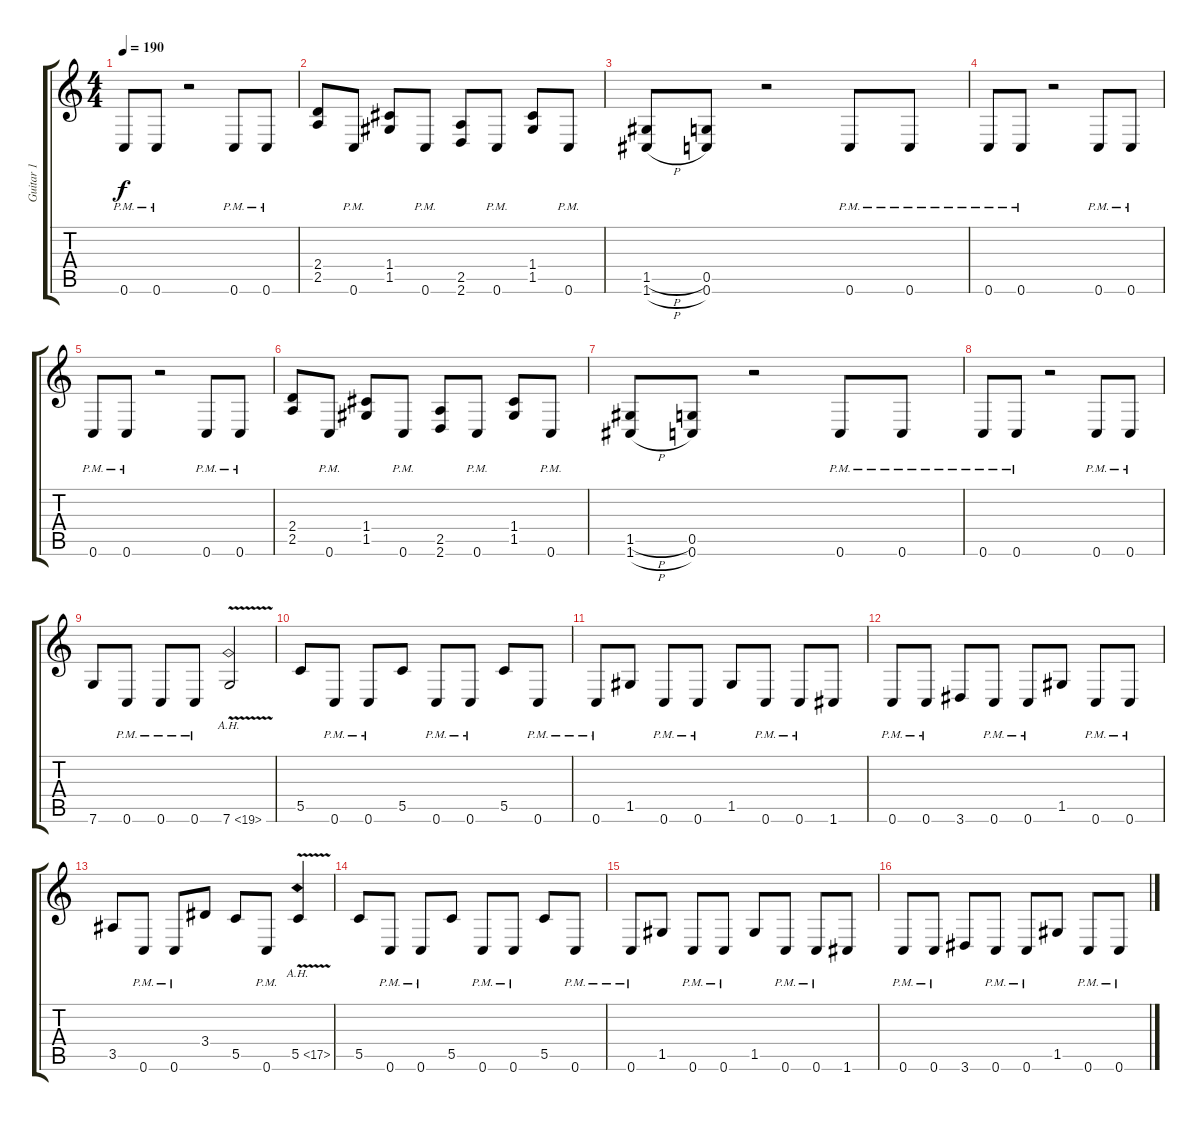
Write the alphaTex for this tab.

\track ("Guitar 1" "Guitar 1") {instrument distortionguitar}
\staff {score tabs}
\tuning (D4 A3 F3 C3 G2 C2) {hide}
\ts (4 4)
\tempo 190
\clef g2
\ks c
0.6{pm}.8{dy f} 0.6{pm}.8 r.2 0.6{pm}.8 0.6{pm}.8 |
(2.4 2.5).8 0.6{pm}.8 (1.4 1.5).8 0.6{pm}.8 (2.5 2.6).8 0.6{pm}.8 (1.4 1.5).8 0.6{pm}.8 |
(1.5{h} 1.6{h}).8 (0.5 0.6).8 r.2 0.6{pm}.8 0.6{pm}.8 |
0.6{pm}.8 0.6{pm}.8 r.2 0.6{pm}.8 0.6{pm}.8 |
0.6{pm}.8 0.6{pm}.8 r.2 0.6{pm}.8 0.6{pm}.8 |
(2.4 2.5).8 0.6{pm}.8 (1.4 1.5).8 0.6{pm}.8 (2.5 2.6).8 0.6{pm}.8 (1.4 1.5).8 0.6{pm}.8 |
(1.5{h} 1.6{h}).8 (0.5 0.6).8 r.2 0.6{pm}.8 0.6{pm}.8 |
0.6{pm}.8 0.6{pm}.8 r.2 0.6{pm}.8 0.6{pm}.8 |
7.6.8 0.6{pm}.8 0.6{pm}.8 0.6{pm}.8 7.6{ah 12 v}.2 |
5.5.8 0.6{pm}.8 0.6{pm}.8 5.5.8 0.6{pm}.8 0.6{pm}.8 5.5.8 0.6{pm}.8 |
0.6{pm}.8 1.5.8 0.6{pm}.8 0.6{pm}.8 1.5.8 0.6{pm}.8 0.6{pm}.8 1.6.8 |
0.6{pm}.8 0.6{pm}.8 3.6.8 0.6{pm}.8 0.6{pm}.8 1.5.8 0.6{pm}.8 0.6{pm}.8 |
3.5.8 0.6{pm}.8 0.6{pm}.8 3.4.8 5.5.8 0.6{pm}.8 5.5{ah 12 v}.4 |
5.5.8 0.6{pm}.8 0.6{pm}.8 5.5.8 0.6{pm}.8 0.6{pm}.8 5.5.8 0.6{pm}.8 |
0.6{pm}.8 1.5.8 0.6{pm}.8 0.6{pm}.8 1.5.8 0.6{pm}.8 0.6{pm}.8 1.6.8 |
0.6{pm}.8 0.6{pm}.8 3.6.8 0.6{pm}.8 0.6{pm}.8 1.5.8 0.6{pm}.8 0.6{pm}.8
